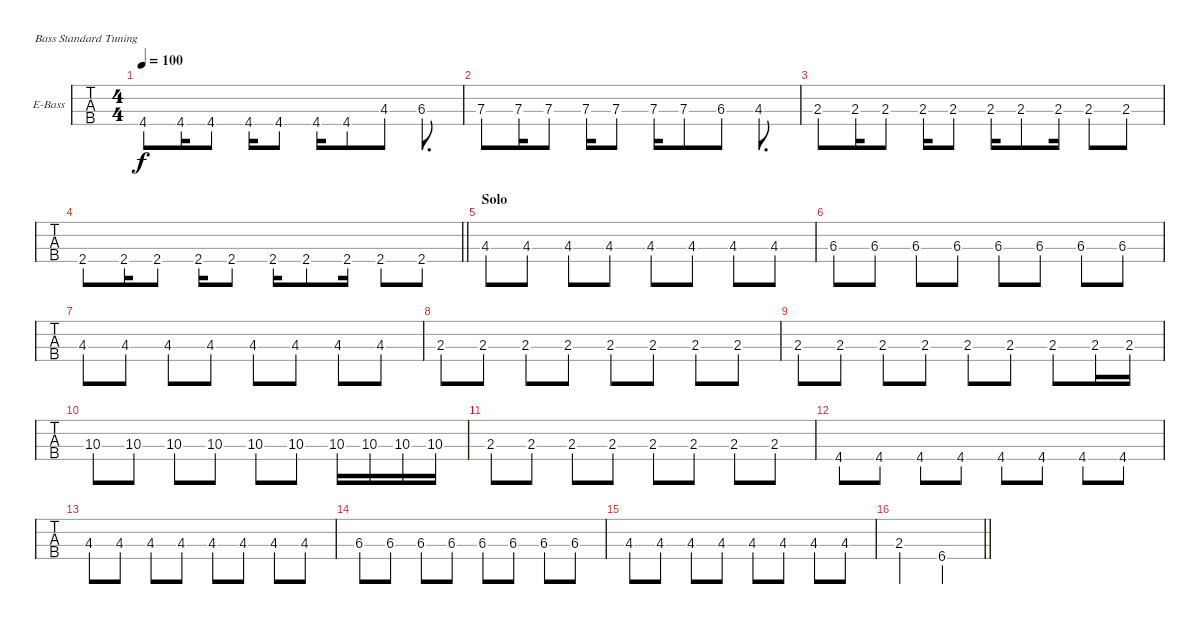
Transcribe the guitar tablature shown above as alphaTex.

\bracketExtendMode groupsimilarinstruments
\firstSystemTrackNameOrientation horizontal
\otherSystemsTrackNameOrientation horizontal
\track ("Nikolai" "E-Bass") {instrument electricbassfinger}
\staff {tabs}
\tuning (G2 D2 A1 E1)
\ts (4 4)
\tempo 100
\clef f4
\scale
0.333333
\ks c
4.4.8{dy f} 4.4.16 4.4.8 4.4.16 4.4.8 4.4.16 4.4.8 4.3.8 6.3.8{d} |
\scale
0.333333 7.3.8 7.3.16 7.3.8 7.3.16 7.3.8 7.3.16 7.3.8 6.3.8 4.3.8{d} |
\scale
0.333333 2.3.8 2.3.16 2.3.8 2.3.16 2.3.8 2.3.16 2.3.8 2.3.16 2.3.8 2.3.8 |
\scale
0.333333
\barLineRight lightlight
2.4.8 2.4.16 2.4.8 2.4.16 2.4.8 2.4.16 2.4.8 2.4.16 2.4.8 2.4.8 |
\section ("" "Solo")
\scale
0.333333 4.3.8 4.3.8 4.3.8 4.3.8 4.3.8 4.3.8 4.3.8 4.3.8 |
\scale
0.333333 6.3.8 6.3.8 6.3.8 6.3.8 6.3.8 6.3.8 6.3.8 6.3.8 |
\scale
0.333333 4.3.8 4.3.8 4.3.8 4.3.8 4.3.8 4.3.8 4.3.8 4.3.8 |
\scale
0.333333 2.3.8 2.3.8 2.3.8 2.3.8 2.3.8 2.3.8 2.3.8 2.3.8 |
\scale
0.333333 2.3{st}.8 2.3{st}.8 2.3{st}.8 2.3{st}.8 2.3{st}.8 2.3{st}.8 2.3{st}.8 2.3{st}.16 2.3{st}.16 |
\scale
0.333333 10.3{st}.8 10.3{st}.8 10.3{st}.8 10.3{st}.8 10.3{st}.8 10.3{st}.8 10.3{st}.16 10.3{st}.16 10.3{st}.16 10.3{st}.16 |
\scale
0.333333 2.3{st}.8 2.3{st}.8 2.3{st}.8 2.3{st}.8 2.3{st}.8 2.3{st}.8 2.3{st}.8 2.3{st}.8 |
\scale
0.333333 4.4{st}.8 4.4{st}.8 4.4{st}.8 4.4{st}.8 4.4{st}.8 4.4{st}.8 4.4{st}.8 4.4{st}.8 |
\scale
0.333333 4.3.8 4.3.8 4.3.8 4.3.8 4.3.8 4.3.8 4.3.8 4.3.8 |
\scale
0.333333 6.3.8 6.3.8 6.3.8 6.3.8 6.3.8 6.3.8 6.3.8 6.3.8 |
\scale
0.333333 4.3.8 4.3.8 4.3.8 4.3.8 4.3.8 4.3.8 4.3.8 4.3.8 |
\scale
0.333333
\barLineRight lightlight
2.3.2 6.4.2
